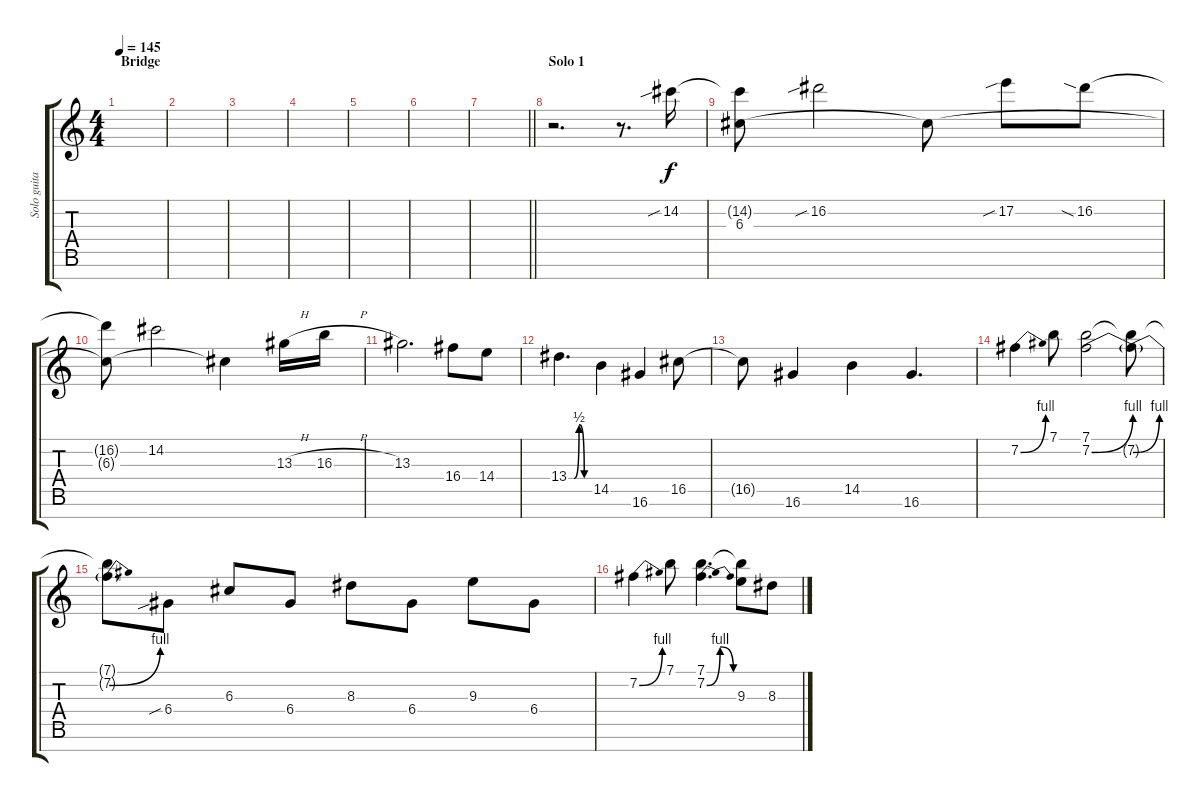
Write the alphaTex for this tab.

\track ("Solo guitar" "Solo guita") {instrument distortionguitar}
\staff {score tabs}
\tuning (E4 B3 G3 D3 A2 E2 B1) {hide}
\ts (4 4)
\section ("" "Bridge")
\tempo 145
\clef g2
\ks c
|
|
|
|
|
|
\barLineRight lightlight
|
\section ("" "Solo 1")
r.2{d} r.8{d} 14.2{sib}.16 |
(14.2{t} 6.3).8 16.2{sib}.2 6.3{t}.8 17.2{sib}.8 16.2{sia}.8 |
(16.2{t} 6.3{t}).8 14.2.2 6.3{t}.4 13.3{h}.16 16.3{h}.16 |
13.3.2{d} 16.4.8 14.4.8 |
13.4{be (custom 0 0 15 0 30 2 45 0 60 0)}.4{d} 14.5.4 16.6.4 16.5.8 |
16.5{t}.8 16.6.4 14.5.4 16.6.4{d} |
7.2{be (bend 0 0 60 4)}.4 7.1.8 (7.1 7.2{be (bend 0 0 60 4)}).2 (7.1{t} 7.2{be (bend 0 0 60 4) t}).8 |
(7.1{t} 7.2{be (bend 0 0 60 4) t}).8 6.4{sib}.8 6.3.8 6.4.8 8.3.8 6.4.8 9.3.8 6.4.8 |
7.2{be (bend 0 0 60 4)}.4 7.1.8 (7.1 7.2{be (bendrelease 0 0 10 4 48 4 60 0)}).4{d} (7.1{t} 9.3).8 8.3.8
